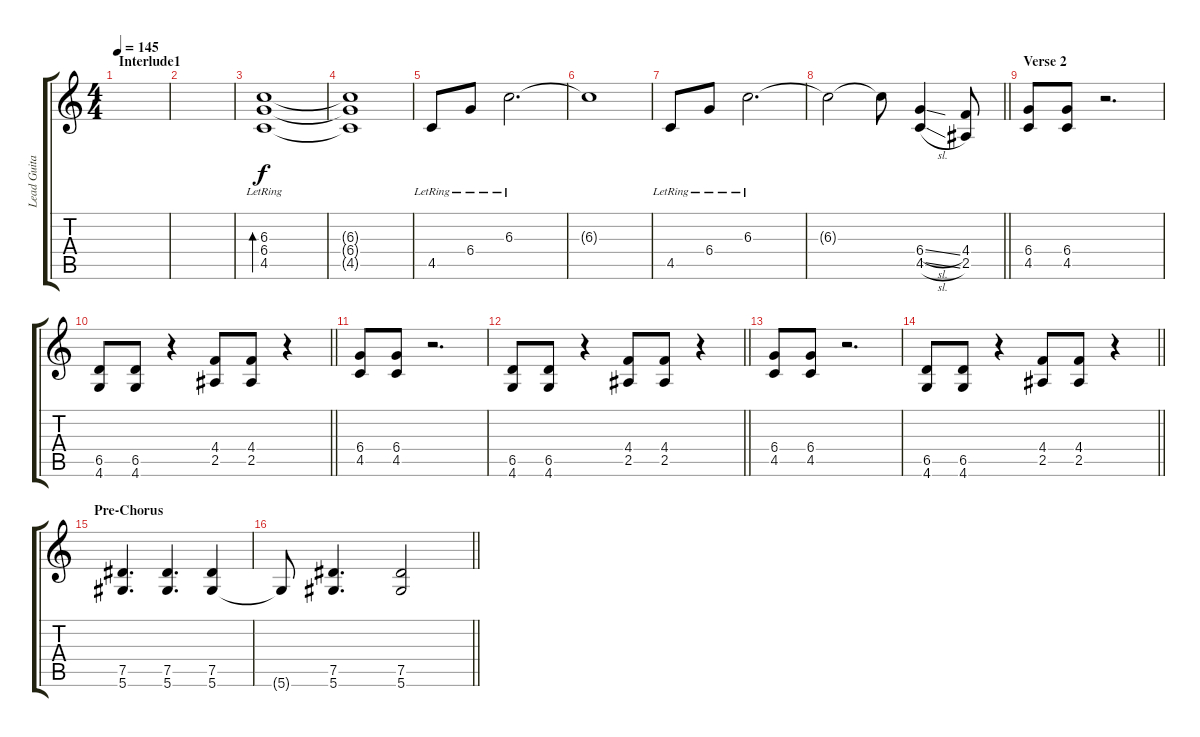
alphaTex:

\track ("Lead Guitar (Armo)" "Lead Guita") {instrument distortionguitar}
\staff {score tabs}
\tuning (Eb4 Bb3 Gb3 Db3 Ab2 Eb2) {hide}
\ts (4 4)
\section ("" "Interlude1")
\tempo 145
\clef g2
\ks c
|
|
(6.3{lr} 6.4 4.5).1{bd 480} |
(6.3{t} 6.4{t} 4.5{t}).1 |
4.5{lr}.8 6.4{lr}.8 6.3{lr}.2{d} |
6.3{t}.1 |
4.5{lr}.8 6.4{lr}.8 6.3{lr}.2{d} |
\barLineRight lightlight
6.3{t}.2 6.3{t}.8 (6.4{sl} 4.5{sl}).4 (4.4 2.5).8 |
\section ("" "Verse 2")
(6.4 4.5).8 (6.4 4.5).8 r.2{d} |
\barLineRight lightlight
(6.5 4.6).8 (6.5 4.6).8 r.4 (4.4 2.5).8 (4.4 2.5).8 r.4 |
(6.4 4.5).8 (6.4 4.5).8 r.2{d} |
\barLineRight lightlight
(6.5 4.6).8 (6.5 4.6).8 r.4 (4.4 2.5).8 (4.4 2.5).8 r.4 |
(6.4 4.5).8 (6.4 4.5).8 r.2{d} |
\barLineRight lightlight
(6.5 4.6).8 (6.5 4.6).8 r.4 (4.4 2.5).8 (4.4 2.5).8 r.4 |
\section ("" "Pre-Chorus")
(7.5 5.6).4{d} (7.5 5.6).4{d} (7.5 5.6).4 |
\barLineRight lightlight
5.6{t}.8 (7.5 5.6).4{d} (7.5 5.6).2
